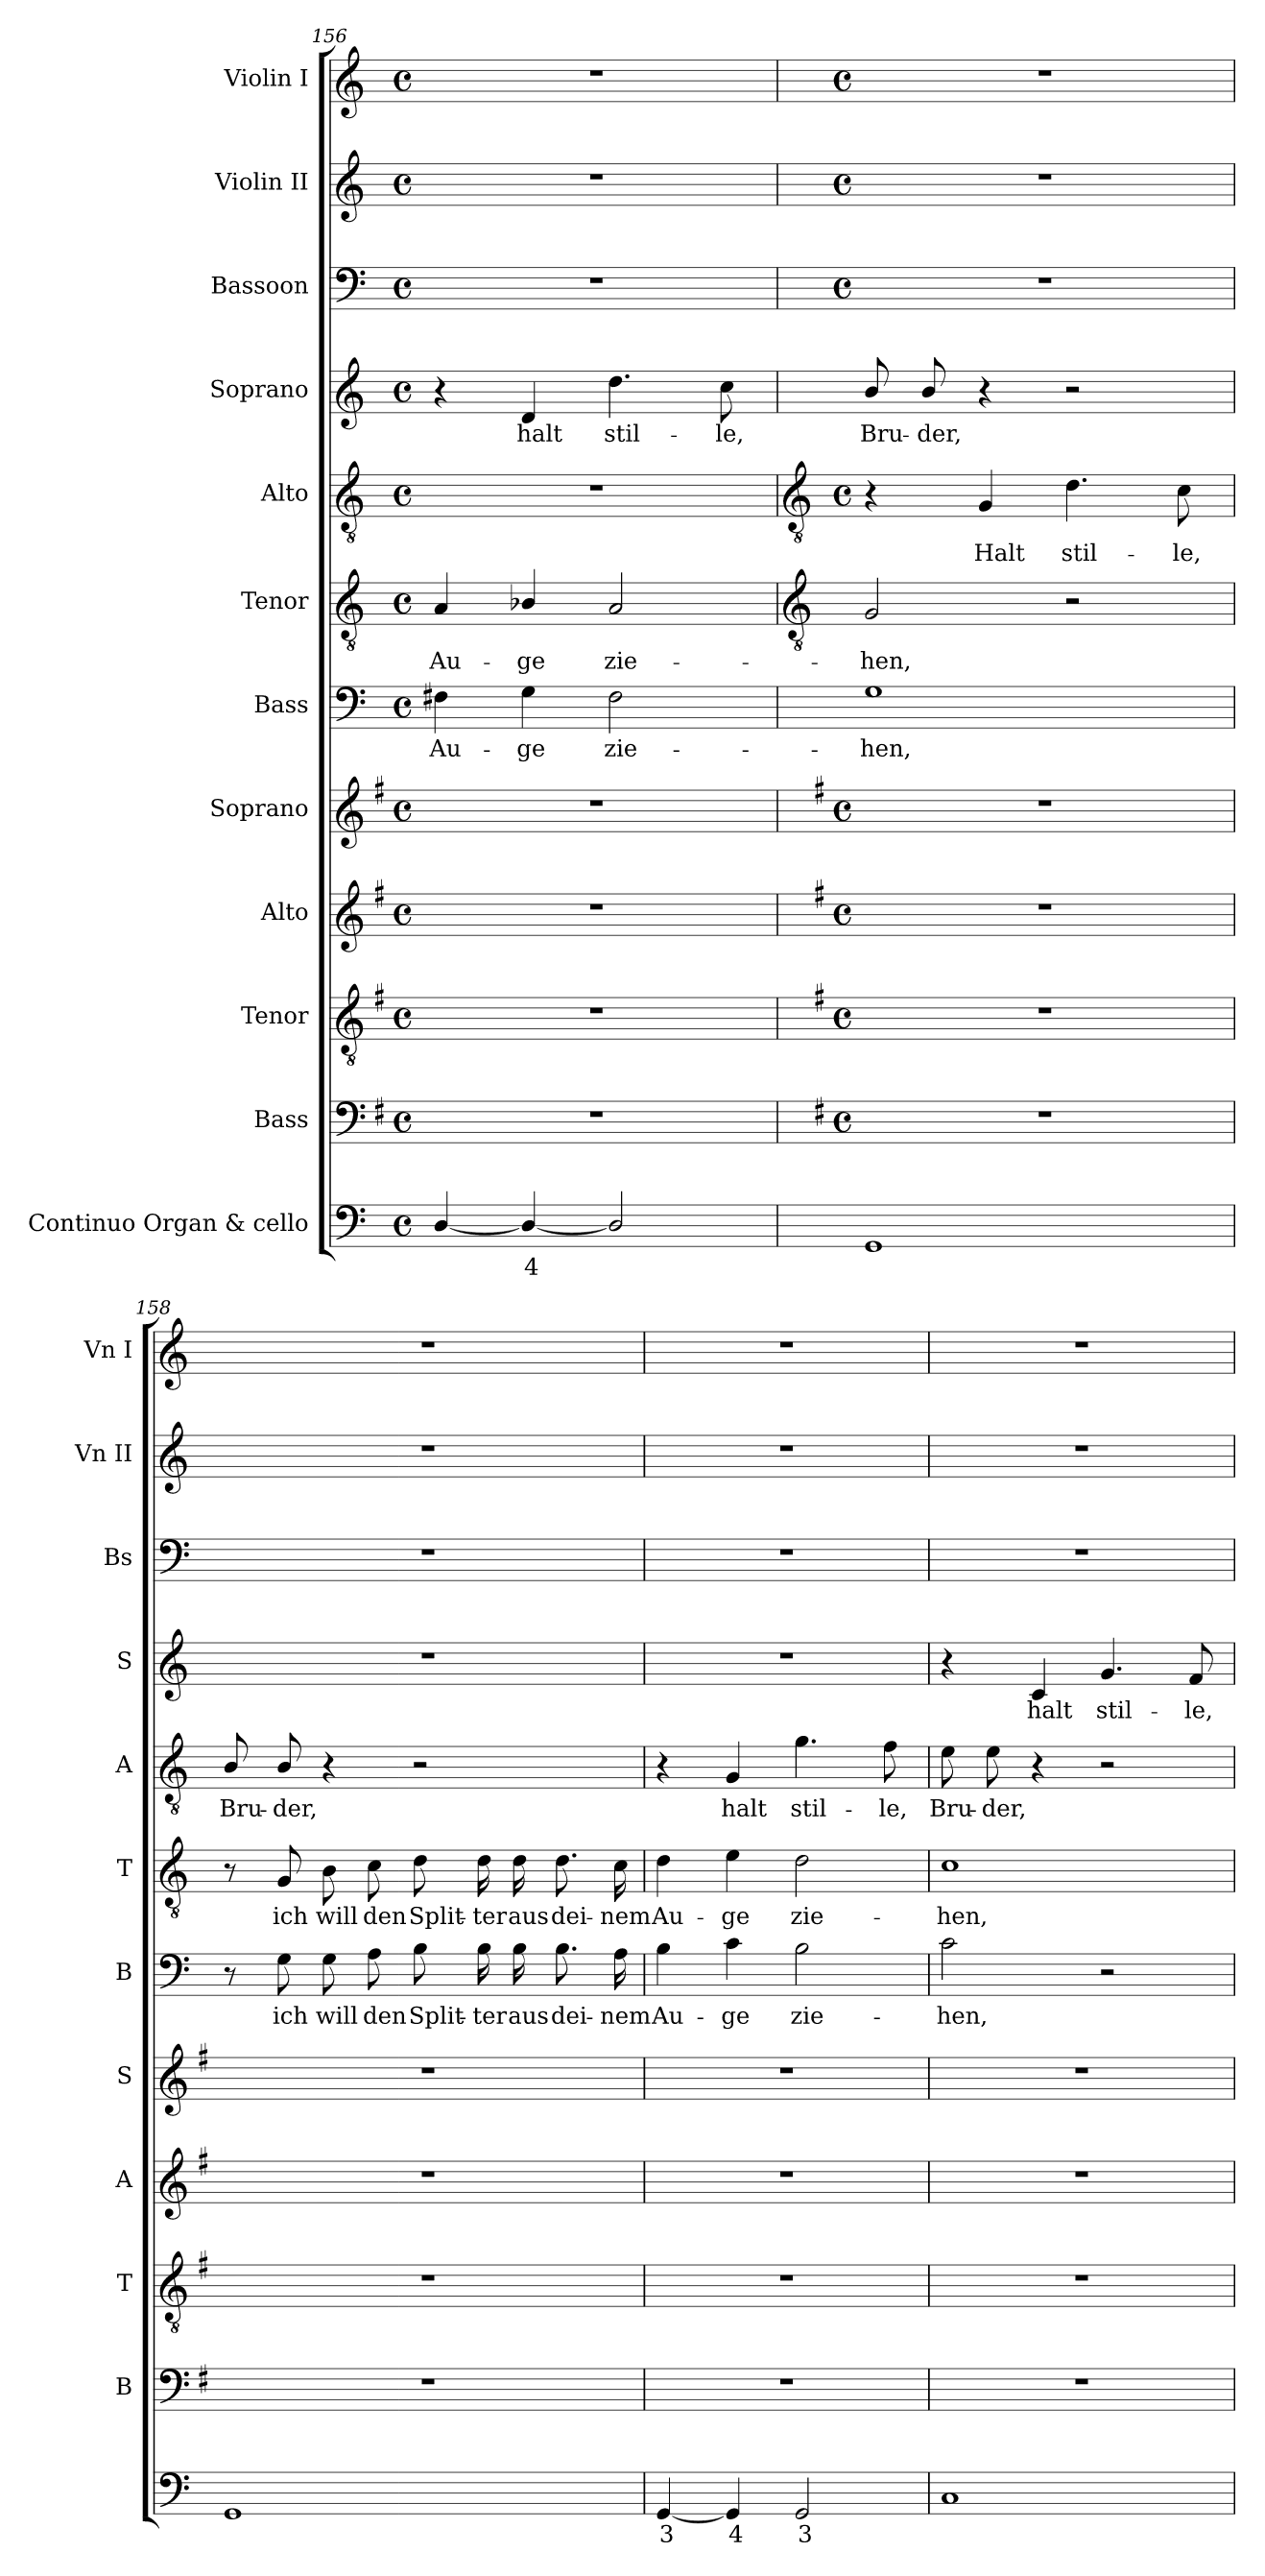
**kern	**text	**kern	**kern	**kern	**kern	**kern	**text	**kern	**text	**kern	**text	**kern	**text	**kern	**kern	**kern
*part12	*part12	*part11	*part10	*part9	*part8	*part7	*part7	*part6	*part6	*part5	*part5	*part4	*part4	*part3	*part2	*part1
*staff12	*staff12	*staff11	*staff10	*staff9	*staff8	*staff7	*staff7	*staff6	*staff6	*staff5	*staff5	*staff4	*staff4	*staff3	*staff2	*staff1
*I"Continuo Organ & cello	*	*I"Bass	*I"Tenor	*I"Alto	*I"Soprano	*I"Bass	*	*I"Tenor	*	*I"Alto	*	*I"Soprano	*	*I"Bassoon	*I"Violin II	*I"Violin I
*	*	*I'B	*I'T	*I'A	*I'S	*I'B	*	*I'T	*	*I'A	*	*I'S	*	*I'Bs	*I'Vn II	*I'Vn I
*clefF4	*	*clefF4	*clefGv2	*clefG2	*clefG2	*clefF4	*	*clefGv2	*	*clefGv2	*	*clefG2	*	*clefF4	*clefG2	*clefG2
*	*	*ITrd4c7	*ITrd4c7	*ITrd4c7	*ITrd4c7	*	*	*	*	*	*	*	*	*	*	*
*k[]	*	*k[]	*k[]	*k[]	*k[]	*k[]	*	*k[]	*	*k[]	*	*k[]	*	*k[]	*k[]	*k[]
*C:	*	*C:	*C:	*C:	*C:	*C:	*	*C:	*	*C:	*	*C:	*	*C:	*C:	*C:
*M4/4	*	*M4/4	*M4/4	*M4/4	*M4/4	*M4/4	*	*M4/4	*	*M4/4	*	*M4/4	*	*M4/4	*M4/4	*M4/4
*met(c)	*	*met(c)	*met(c)	*met(c)	*met(c)	*met(c)	*	*met(c)	*	*met(c)	*	*met(c)	*	*met(c)	*met(c)	*met(c)
=156	=156	=156	=156	=156	=156	=156	=156	=156	=156	=156	=156	=156	=156	=156	=156	=156
!	!	!	!	!	!	!	!LO:LY:b	!	!LO:LY:b	!	!	!	!	!	!	!
[4D/	.	1r	1r	1r	1r	4F#X	Au-	4A	Au-	1r	.	4r	.	1r	1r	1r
!	!LO:LY:b	!	!	!	!	!	!LO:LY:b	!	!LO:LY:b	!	!	!	!LO:LY:b	!	!	!
4D/_	4	.	.	.	.	4G	-ge	4B-X/	-ge	.	.	4d	halt	.	.	.
!	!	!	!	!	!	!	!LO:LY:b	!	!LO:LY:b	!	!	!	!LO:LY:b	!	!	!
2D/]	.	.	.	.	.	2F#	zie-	2A	zie-	.	.	4.dd	stil-	.	.	.
!	!	!	!	!	!	!	!	!	!	!	!	!	!LO:LY:b	!	!	!
.	.	.	.	.	.	.	.	.	.	.	.	8cc	-le,	.	.	.
!!LO:LB:g=z
=157	=157	=157	=157	=157	=157	=157	=157	=157	=157	=157	=157	=157	=157	=157	=157	=157
*	*	*	*	*	*	*	*	*clefGv2	*	*clefGv2	*	*	*	*	*	*
*	*	*	*	*	*	*	*	*	*	*k[]	*	*	*	*	*	*
*	*	*	*	*	*	*	*	*	*	*C:	*	*	*	*	*	*
*	*	*M4/4	*M4/4	*M4/4	*M4/4	*	*	*	*	*M4/4	*	*	*	*M4/4	*M4/4	*M4/4
*	*	*met(c)	*met(c)	*met(c)	*met(c)	*	*	*	*	*met(c)	*	*	*	*met(c)	*met(c)	*met(c)
!	!	!	!	!	!	!	!LO:LY:b	!	!LO:LY:b	!	!	!	!LO:LY:b	!	!	!
1GG	.	1r	1r	1r	1r	1G	-hen,	2G	-hen,	4r	.	8b/	Bru-	1r	1r	1r
!	!	!	!	!	!	!	!	!	!	!	!	!	!LO:LY:b	!	!	!
.	.	.	.	.	.	.	.	.	.	.	.	8b/	-der,	.	.	.
!	!	!	!	!	!	!	!	!	!	!	!LO:LY:b	!	!	!	!	!
.	.	.	.	.	.	.	.	.	.	4G	Halt	4r	.	.	.	.
!	!	!	!	!	!	!	!	!	!	!	!LO:LY:b	!	!	!	!	!
.	.	.	.	.	.	.	.	2r	.	4.d	stil-	2r	.	.	.	.
!	!	!	!	!	!	!	!	!	!	!	!LO:LY:b	!	!	!	!	!
.	.	.	.	.	.	.	.	.	.	8c	-le,	.	.	.	.	.
=158	=158	=158	=158	=158	=158	=158	=158	=158	=158	=158	=158	=158	=158	=158	=158	=158
!	!	!	!	!	!	!	!	!	!	!	!LO:LY:b	!	!	!	!	!
1GG	.	1r	1r	1r	1r	8r	.	8r	.	8B/	Bru-	1r	.	1r	1r	1r
!	!	!	!	!	!	!	!LO:LY:b	!	!LO:LY:b	!	!LO:LY:b	!	!	!	!	!
.	.	.	.	.	.	8G	ich	8G	ich	8B/	-der,	.	.	.	.	.
!	!	!	!	!	!	!	!LO:LY:b	!	!LO:LY:b	!	!	!	!	!	!	!
.	.	.	.	.	.	8G	will	8B	will	4r	.	.	.	.	.	.
!	!	!	!	!	!	!	!LO:LY:b	!	!LO:LY:b	!	!	!	!	!	!	!
.	.	.	.	.	.	8A	den	8c	den	.	.	.	.	.	.	.
!	!	!	!	!	!	!	!LO:LY:b	!	!LO:LY:b	!	!	!	!	!	!	!
.	.	.	.	.	.	8B	Split-	8d	Split-	2r	.	.	.	.	.	.
!	!	!	!	!	!	!	!LO:LY:b	!	!LO:LY:b	!	!	!	!	!	!	!
.	.	.	.	.	.	16B	-ter	16d	-ter	.	.	.	.	.	.	.
!	!	!	!	!	!	!	!LO:LY:b	!	!LO:LY:b	!	!	!	!	!	!	!
.	.	.	.	.	.	16B	aus	16d	aus	.	.	.	.	.	.	.
!	!	!	!	!	!	!	!LO:LY:b	!	!LO:LY:b	!	!	!	!	!	!	!
.	.	.	.	.	.	8.B	dei-	8.d	dei-	.	.	.	.	.	.	.
!	!	!	!	!	!	!	!LO:LY:b	!	!LO:LY:b	!	!	!	!	!	!	!
.	.	.	.	.	.	16A	-nem	16c	-nem	.	.	.	.	.	.	.
=159	=159	=159	=159	=159	=159	=159	=159	=159	=159	=159	=159	=159	=159	=159	=159	=159
!	!LO:LY:b	!	!	!	!	!	!LO:LY:b	!	!LO:LY:b	!	!	!	!	!	!	!
[4GG	3	1r	1r	1r	1r	4B	Au-	4d	Au-	4r	.	1r	.	1r	1r	1r
!	!LO:LY:b	!	!	!	!	!	!LO:LY:b	!	!LO:LY:b	!	!LO:LY:b	!	!	!	!	!
4GG]	4	.	.	.	.	4c	-ge	4e	-ge	4G	halt	.	.	.	.	.
!	!LO:LY:b	!	!	!	!	!	!LO:LY:b	!	!LO:LY:b	!	!LO:LY:b	!	!	!	!	!
2GG	3	.	.	.	.	2B	zie-	2d	zie-	4.g	stil-	.	.	.	.	.
!	!	!	!	!	!	!	!	!	!	!	!LO:LY:b	!	!	!	!	!
.	.	.	.	.	.	.	.	.	.	8f	-le,	.	.	.	.	.
=160	=160	=160	=160	=160	=160	=160	=160	=160	=160	=160	=160	=160	=160	=160	=160	=160
!	!	!	!	!	!	!	!LO:LY:b	!	!LO:LY:b	!	!LO:LY:b	!	!	!	!	!
1C	.	1r	1r	1r	1r	2c	-hen,	1c	-hen,	8e	Bru-	4r	.	1r	1r	1r
!	!	!	!	!	!	!	!	!	!	!	!LO:LY:b	!	!	!	!	!
.	.	.	.	.	.	.	.	.	.	8e	-der,	.	.	.	.	.
!	!	!	!	!	!	!	!	!	!	!	!	!	!LO:LY:b	!	!	!
.	.	.	.	.	.	.	.	.	.	4r	.	4c	halt	.	.	.
!	!	!	!	!	!	!	!	!	!	!	!	!	!LO:LY:b	!	!	!
.	.	.	.	.	.	2r	.	.	.	2r	.	4.g	stil-	.	.	.
!	!	!	!	!	!	!	!	!	!	!	!	!	!LO:LY:b	!	!	!
.	.	.	.	.	.	.	.	.	.	.	.	8f	-le,	.	.	.
=	=	=	=	=	=	=	=	=	=	=	=	=	=	=	=	=
*-	*-	*-	*-	*-	*-	*-	*-	*-	*-	*-	*-	*-	*-	*-	*-	*-
